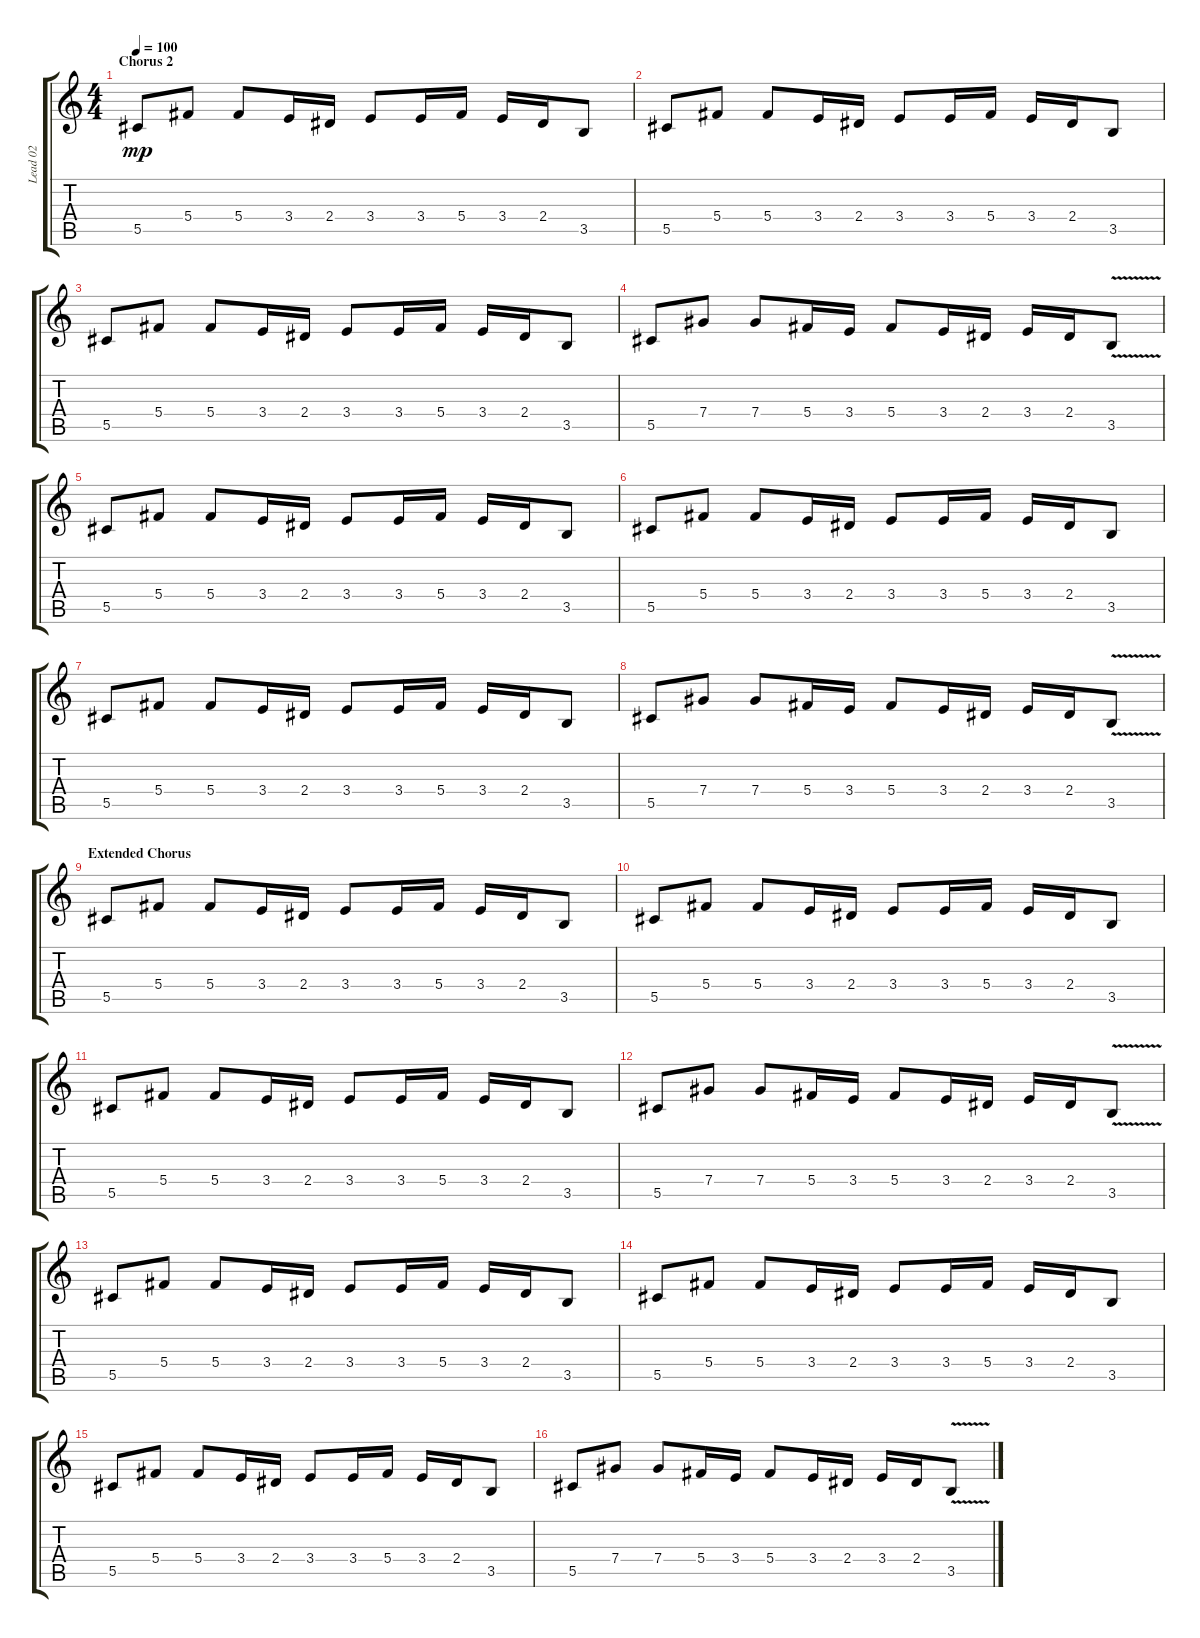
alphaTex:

\track ("Lead 02" "Lead 02") {instrument distortionguitar}
\staff {score tabs}
\tuning (Eb4 Bb3 Gb3 Db3 Ab2 Db2) {hide}
\ts (4 4)
\section ("" "Chorus 2")
\tempo 100
\clef g2
\ks c
5.5.8{dy mp} 5.4.8 5.4.8 3.4.16 2.4.16 3.4.8 3.4.16 5.4.16 3.4.16 2.4.16 3.5.8 |
5.5.8 5.4.8 5.4.8 3.4.16 2.4.16 3.4.8 3.4.16 5.4.16 3.4.16 2.4.16 3.5.8 |
5.5.8 5.4.8 5.4.8 3.4.16 2.4.16 3.4.8 3.4.16 5.4.16 3.4.16 2.4.16 3.5.8 |
5.5.8 7.4.8 7.4.8 5.4.16 3.4.16 5.4.8 3.4.16 2.4.16 3.4.16 2.4.16 3.5{v}.8 |
5.5.8 5.4.8 5.4.8 3.4.16 2.4.16 3.4.8 3.4.16 5.4.16 3.4.16 2.4.16 3.5.8 |
5.5.8 5.4.8 5.4.8 3.4.16 2.4.16 3.4.8 3.4.16 5.4.16 3.4.16 2.4.16 3.5.8 |
5.5.8 5.4.8 5.4.8 3.4.16 2.4.16 3.4.8 3.4.16 5.4.16 3.4.16 2.4.16 3.5.8 |
5.5.8 7.4.8 7.4.8 5.4.16 3.4.16 5.4.8 3.4.16 2.4.16 3.4.16 2.4.16 3.5{v}.8 |
\section ("" "Extended Chorus")
5.5.8 5.4.8 5.4.8 3.4.16 2.4.16 3.4.8 3.4.16 5.4.16 3.4.16 2.4.16 3.5.8 |
5.5.8 5.4.8 5.4.8 3.4.16 2.4.16 3.4.8 3.4.16 5.4.16 3.4.16 2.4.16 3.5.8 |
5.5.8 5.4.8 5.4.8 3.4.16 2.4.16 3.4.8 3.4.16 5.4.16 3.4.16 2.4.16 3.5.8 |
5.5.8 7.4.8 7.4.8 5.4.16 3.4.16 5.4.8 3.4.16 2.4.16 3.4.16 2.4.16 3.5{v}.8 |
5.5.8 5.4.8 5.4.8 3.4.16 2.4.16 3.4.8 3.4.16 5.4.16 3.4.16 2.4.16 3.5.8 |
5.5.8 5.4.8 5.4.8 3.4.16 2.4.16 3.4.8 3.4.16 5.4.16 3.4.16 2.4.16 3.5.8 |
5.5.8 5.4.8 5.4.8 3.4.16 2.4.16 3.4.8 3.4.16 5.4.16 3.4.16 2.4.16 3.5.8 |
5.5.8 7.4.8 7.4.8 5.4.16 3.4.16 5.4.8 3.4.16 2.4.16 3.4.16 2.4.16 3.5{v}.8
